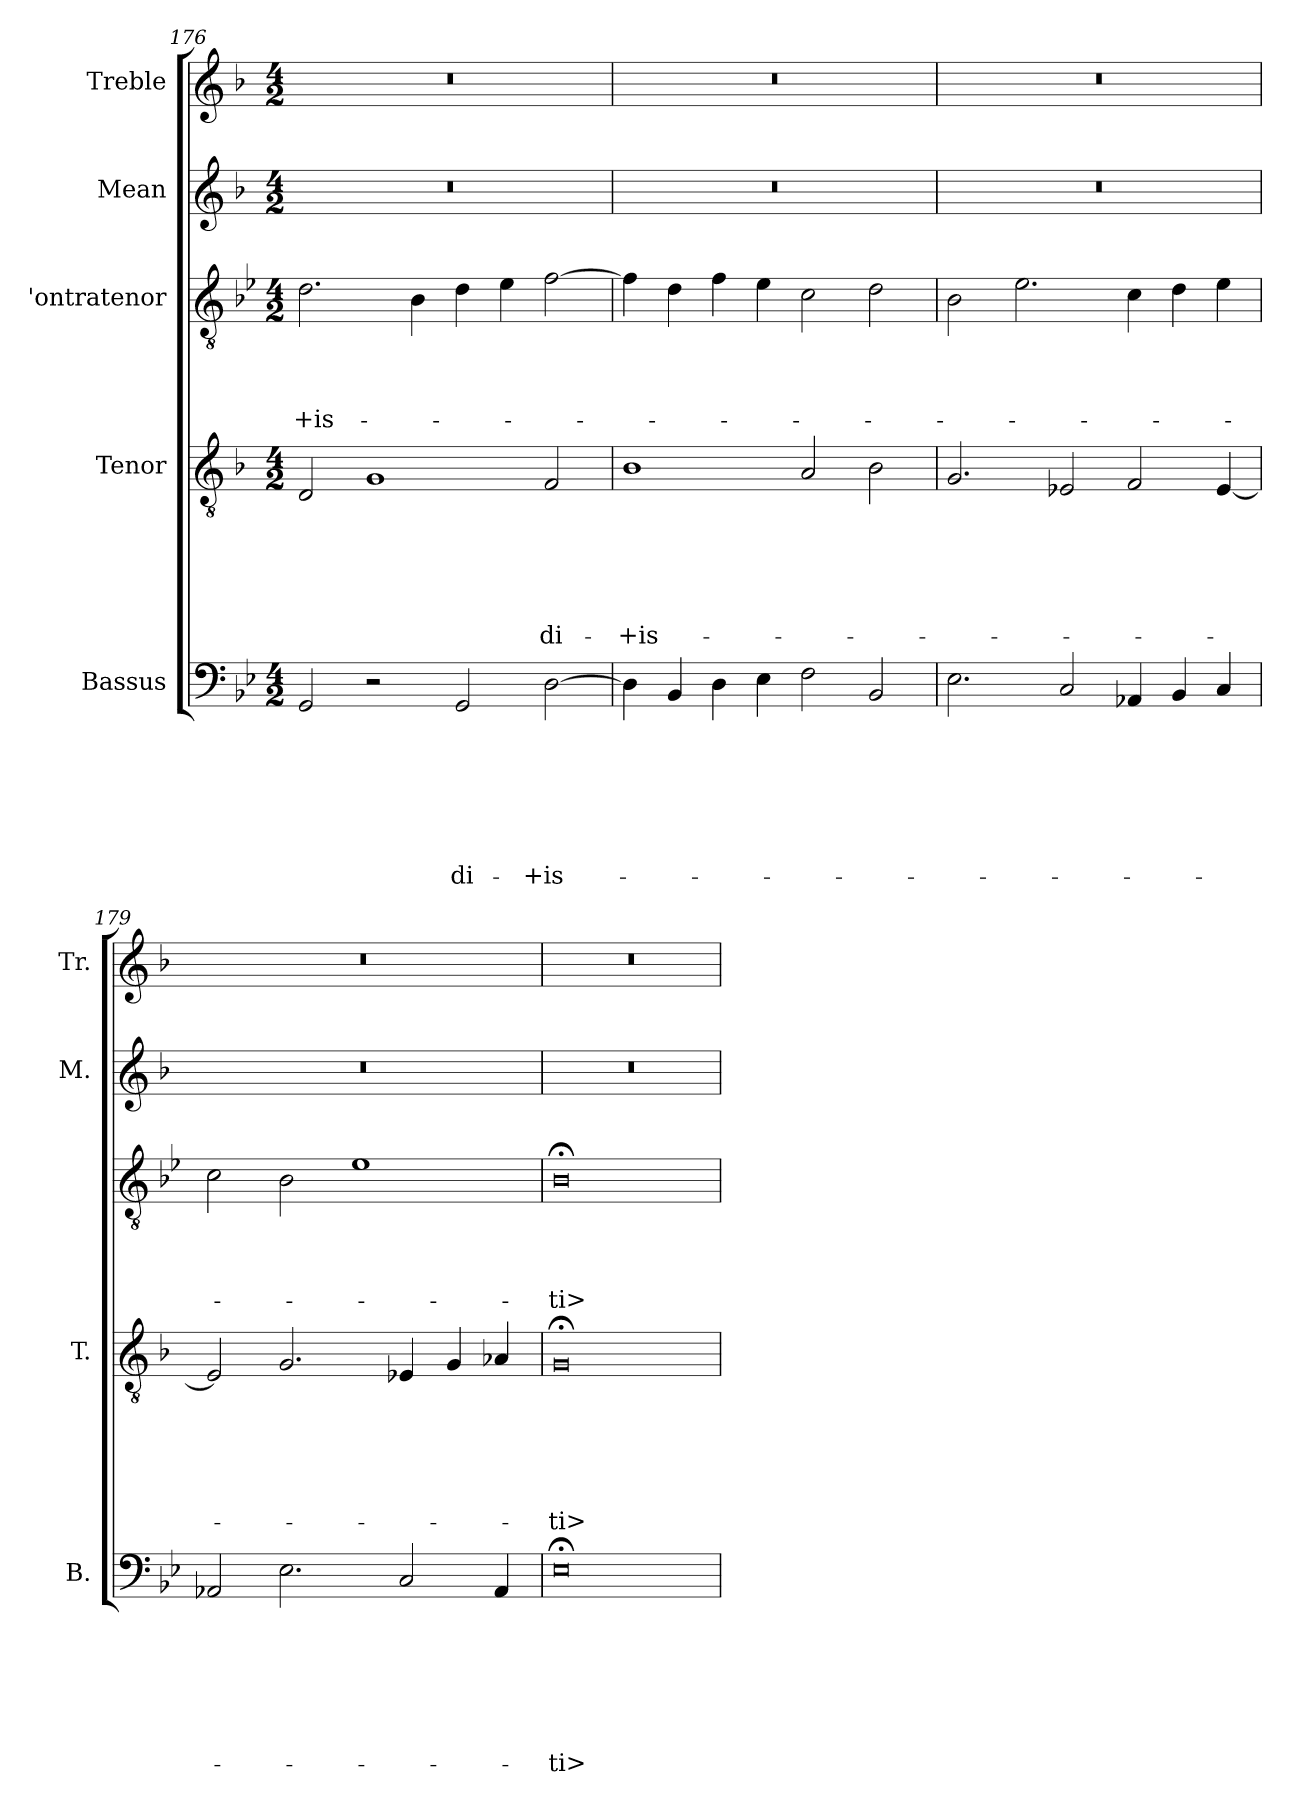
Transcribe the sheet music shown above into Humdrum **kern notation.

**kern	**text	**text	**text	**text	**text	**text	**text	**kern	**text	**text	**text	**text	**text	**text	**kern	**text	**text	**text	**text	**kern	**kern
*part5	*part5	*part5	*part5	*part5	*part5	*part5	*part5	*part4	*part4	*part4	*part4	*part4	*part4	*part4	*part3	*part3	*part3	*part3	*part3	*part2	*part1
*staff5	*staff5	*staff5	*staff5	*staff5	*staff5	*staff5	*staff5	*staff4	*staff4	*staff4	*staff4	*staff4	*staff4	*staff4	*staff3	*staff3	*staff3	*staff3	*staff3	*staff2	*staff1
*I"Bassus	*	*	*	*	*	*	*	*I"Tenor	*	*	*	*	*	*	*I"'ontratenor	*	*	*	*	*I"Mean	*I"Treble
*I'B.	*	*	*	*	*	*	*	*I'T.	*	*	*	*	*	*	*	*	*	*	*	*I'M.	*I'Tr.
!!LO:PB:g=z
*clefF4	*	*	*	*	*	*	*	*clefGv2	*	*	*	*	*	*	*clefGv2	*	*	*	*	*clefG2	*clefG2
*	*	*	*	*	*	*	*	*ITrd-3c-5	*	*	*	*	*	*	*	*	*	*	*	*ITrd-3c-5	*ITrd-3c-5
*k[b-e-]	*	*	*	*	*	*	*	*k[b-e-]	*	*	*	*	*	*	*k[b-e-]	*	*	*	*	*k[b-e-]	*k[b-e-]
*B-:	*	*	*	*	*	*	*	*B-:	*	*	*	*	*	*	*B-:	*	*	*	*	*B-:	*B-:
*M4/2	*	*	*	*	*	*	*	*M4/2	*	*	*	*	*	*	*M4/2	*	*	*	*	*M4/2	*M4/2
=176	=176	=176	=176	=176	=176	=176	=176	=176	=176	=176	=176	=176	=176	=176	=176	=176	=176	=176	=176	=176	=176
!	!	!	!	!	!	!	!	!	!	!	!	!	!	!	!	!	!	!	!LO:LY:b	!	!
2GG/	.	.	.	.	.	.	.	2G/	.	.	.	.	.	.	2.d\	.	.	.	-+is-	0r	0r
2r	.	.	.	.	.	.	.	1c	.	.	.	.	.	.	.	.	.	.	.	.	.
.	.	.	.	.	.	.	.	.	.	.	.	.	.	.	4B-\	.	.	.	.	.	.
!	!	!	!	!	!	!	!LO:LY:b	!	!	!	!	!	!	!	!	!	!	!	!	!	!
2GG/	.	.	.	.	.	.	di-	.	.	.	.	.	.	.	4d\	.	.	.	.	.	.
.	.	.	.	.	.	.	.	.	.	.	.	.	.	.	4e-\	.	.	.	.	.	.
!	!	!	!	!	!	!	!LO:LY:b	!	!	!	!	!	!	!LO:LY:b	!	!	!	!	!	!	!
[>2D\	.	.	.	.	.	.	-+is-	2B-/	.	.	.	.	.	di-	[>2f\	.	.	.	.	.	.
=177	=177	=177	=177	=177	=177	=177	=177	=177	=177	=177	=177	=177	=177	=177	=177	=177	=177	=177	=177	=177	=177
!	!	!	!	!	!	!	!	!	!	!	!	!	!	!LO:LY:b	!	!	!	!	!	!	!
4D\]	.	.	.	.	.	.	.	1e-	.	.	.	.	.	-+is-	4f\]	.	.	.	.	0r	0r
4BB-/	.	.	.	.	.	.	.	.	.	.	.	.	.	.	4d\	.	.	.	.	.	.
4D\	.	.	.	.	.	.	.	.	.	.	.	.	.	.	4f\	.	.	.	.	.	.
4E-\	.	.	.	.	.	.	.	.	.	.	.	.	.	.	4e-\	.	.	.	.	.	.
2F\	.	.	.	.	.	.	.	2d/	.	.	.	.	.	.	2c\	.	.	.	.	.	.
2BB-/	.	.	.	.	.	.	.	2e-\	.	.	.	.	.	.	2d\	.	.	.	.	.	.
=178	=178	=178	=178	=178	=178	=178	=178	=178	=178	=178	=178	=178	=178	=178	=178	=178	=178	=178	=178	=178	=178
2.E-\	.	.	.	.	.	.	.	2.c/	.	.	.	.	.	.	2B-\	.	.	.	.	0r	0r
.	.	.	.	.	.	.	.	.	.	.	.	.	.	.	2.e-\	.	.	.	.	.	.
2C/	.	.	.	.	.	.	.	2A-X/	.	.	.	.	.	.	.	.	.	.	.	.	.
4AA-X/	.	.	.	.	.	.	.	2B-/	.	.	.	.	.	.	4c\	.	.	.	.	.	.
4BB-/	.	.	.	.	.	.	.	.	.	.	.	.	.	.	4d\	.	.	.	.	.	.
4C/	.	.	.	.	.	.	.	[<4A-/	.	.	.	.	.	.	4e-\	.	.	.	.	.	.
=179	=179	=179	=179	=179	=179	=179	=179	=179	=179	=179	=179	=179	=179	=179	=179	=179	=179	=179	=179	=179	=179
2AA-/	.	.	.	.	.	.	.	2A-/]	.	.	.	.	.	.	2c\	.	.	.	.	0r	0r
2.E-\	.	.	.	.	.	.	.	2.c/	.	.	.	.	.	.	2B-\	.	.	.	.	.	.
.	.	.	.	.	.	.	.	.	.	.	.	.	.	.	1e-	.	.	.	.	.	.
2C/	.	.	.	.	.	.	.	4A-/	.	.	.	.	.	.	.	.	.	.	.	.	.
.	.	.	.	.	.	.	.	4c/	.	.	.	.	.	.	.	.	.	.	.	.	.
4AA-/	.	.	.	.	.	.	.	4d-X/	.	.	.	.	.	.	.	.	.	.	.	.	.
=180	=180	=180	=180	=180	=180	=180	=180	=180	=180	=180	=180	=180	=180	=180	=180	=180	=180	=180	=180	=180	=180
!	!	!	!	!	!	!	!LO:LY:b	!	!	!	!	!	!	!LO:LY:b	!	!	!	!	!LO:LY:b	!	!
0E-;<	.	.	.	.	.	.	-ti>	0c;	.	.	.	.	.	-ti>	0B-;<	.	.	.	-ti>	0r	0r
=	=	=	=	=	=	=	=	=	=	=	=	=	=	=	=	=	=	=	=	=	=
*-	*-	*-	*-	*-	*-	*-	*-	*-	*-	*-	*-	*-	*-	*-	*-	*-	*-	*-	*-	*-	*-
